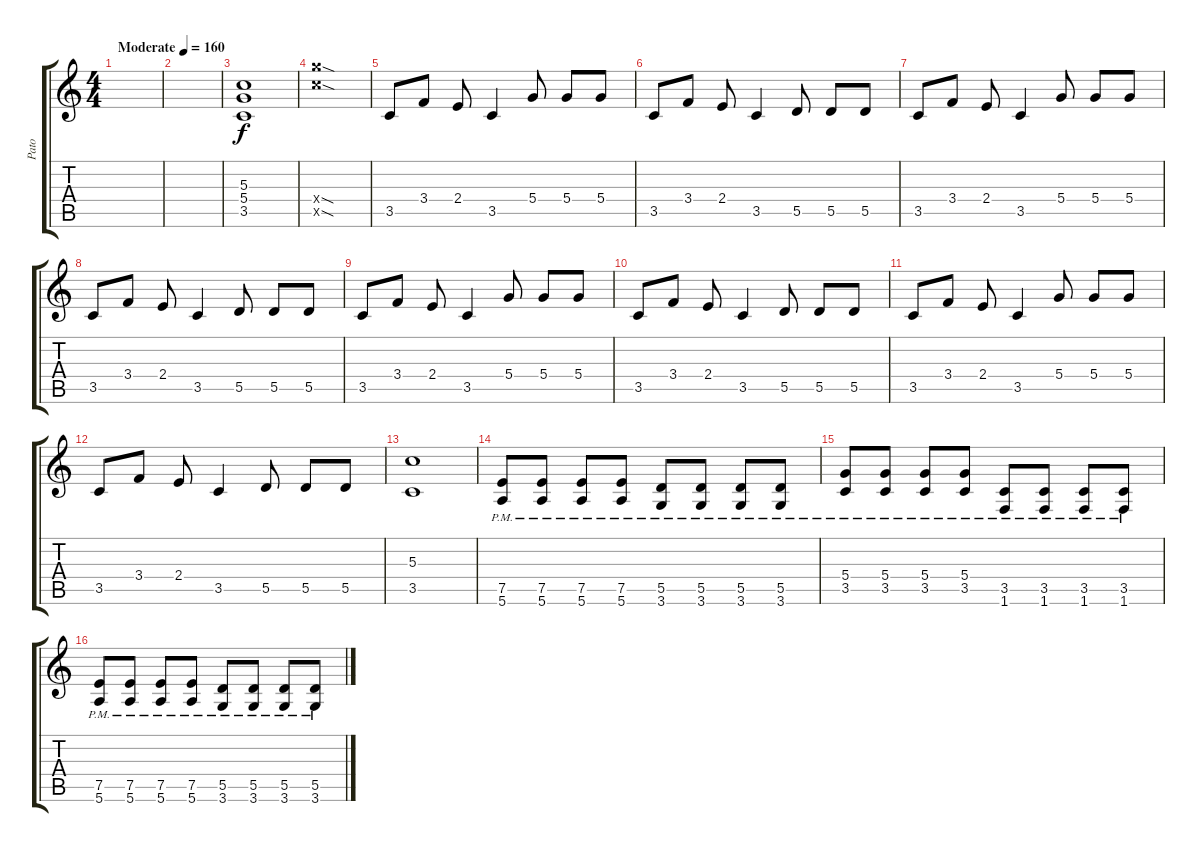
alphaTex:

\track ("Pato" "Pato") {instrument overdrivenguitar}
\staff {score tabs}
\tuning (E4 B3 G3 D3 A2 E2) {hide}
\ts (4 4)
\tempo (160 "Moderate")
\clef g2
\ks c
|
|
(5.3 5.4 3.5).1 |
(17.4{sod x} 15.5{sod x}).1 |
3.5.8 3.4.8 2.4.8 3.5.4 5.4.8 5.4.8 5.4.8 |
3.5.8 3.4.8 2.4.8 3.5.4 5.5.8 5.5.8 5.5.8 |
3.5.8 3.4.8 2.4.8 3.5.4 5.4.8 5.4.8 5.4.8 |
3.5.8 3.4.8 2.4.8 3.5.4 5.5.8 5.5.8 5.5.8 |
3.5.8 3.4.8 2.4.8 3.5.4 5.4.8 5.4.8 5.4.8 |
3.5.8 3.4.8 2.4.8 3.5.4 5.5.8 5.5.8 5.5.8 |
3.5.8 3.4.8 2.4.8 3.5.4 5.4.8 5.4.8 5.4.8 |
3.5.8 3.4.8 2.4.8 3.5.4 5.5.8 5.5.8 5.5.8 |
(5.3 3.5).1 |
(7.5{pm} 5.6{pm}).8 (7.5{pm} 5.6{pm}).8 (7.5{pm} 5.6{pm}).8 (7.5{pm} 5.6{pm}).8 (5.5{pm} 3.6{pm}).8 (5.5{pm} 3.6{pm}).8 (5.5{pm} 3.6{pm}).8 (5.5{pm} 3.6).8 |
(5.4{pm} 3.5{pm}).8 (5.4{pm} 3.5{pm}).8 (5.4{pm} 3.5{pm}).8 (5.4{pm} 3.5{pm}).8 (3.5{pm} 1.6{pm}).8 (3.5{pm} 1.6{pm}).8 (3.5{pm} 1.6{pm}).8 (3.5{pm} 1.6{pm}).8 |
(7.5{pm} 5.6{pm}).8 (7.5{pm} 5.6{pm}).8 (7.5{pm} 5.6{pm}).8 (7.5{pm} 5.6{pm}).8 (5.5{pm} 3.6{pm}).8 (5.5{pm} 3.6{pm}).8 (5.5{pm} 3.6{pm}).8 (5.5{pm} 3.6).8
